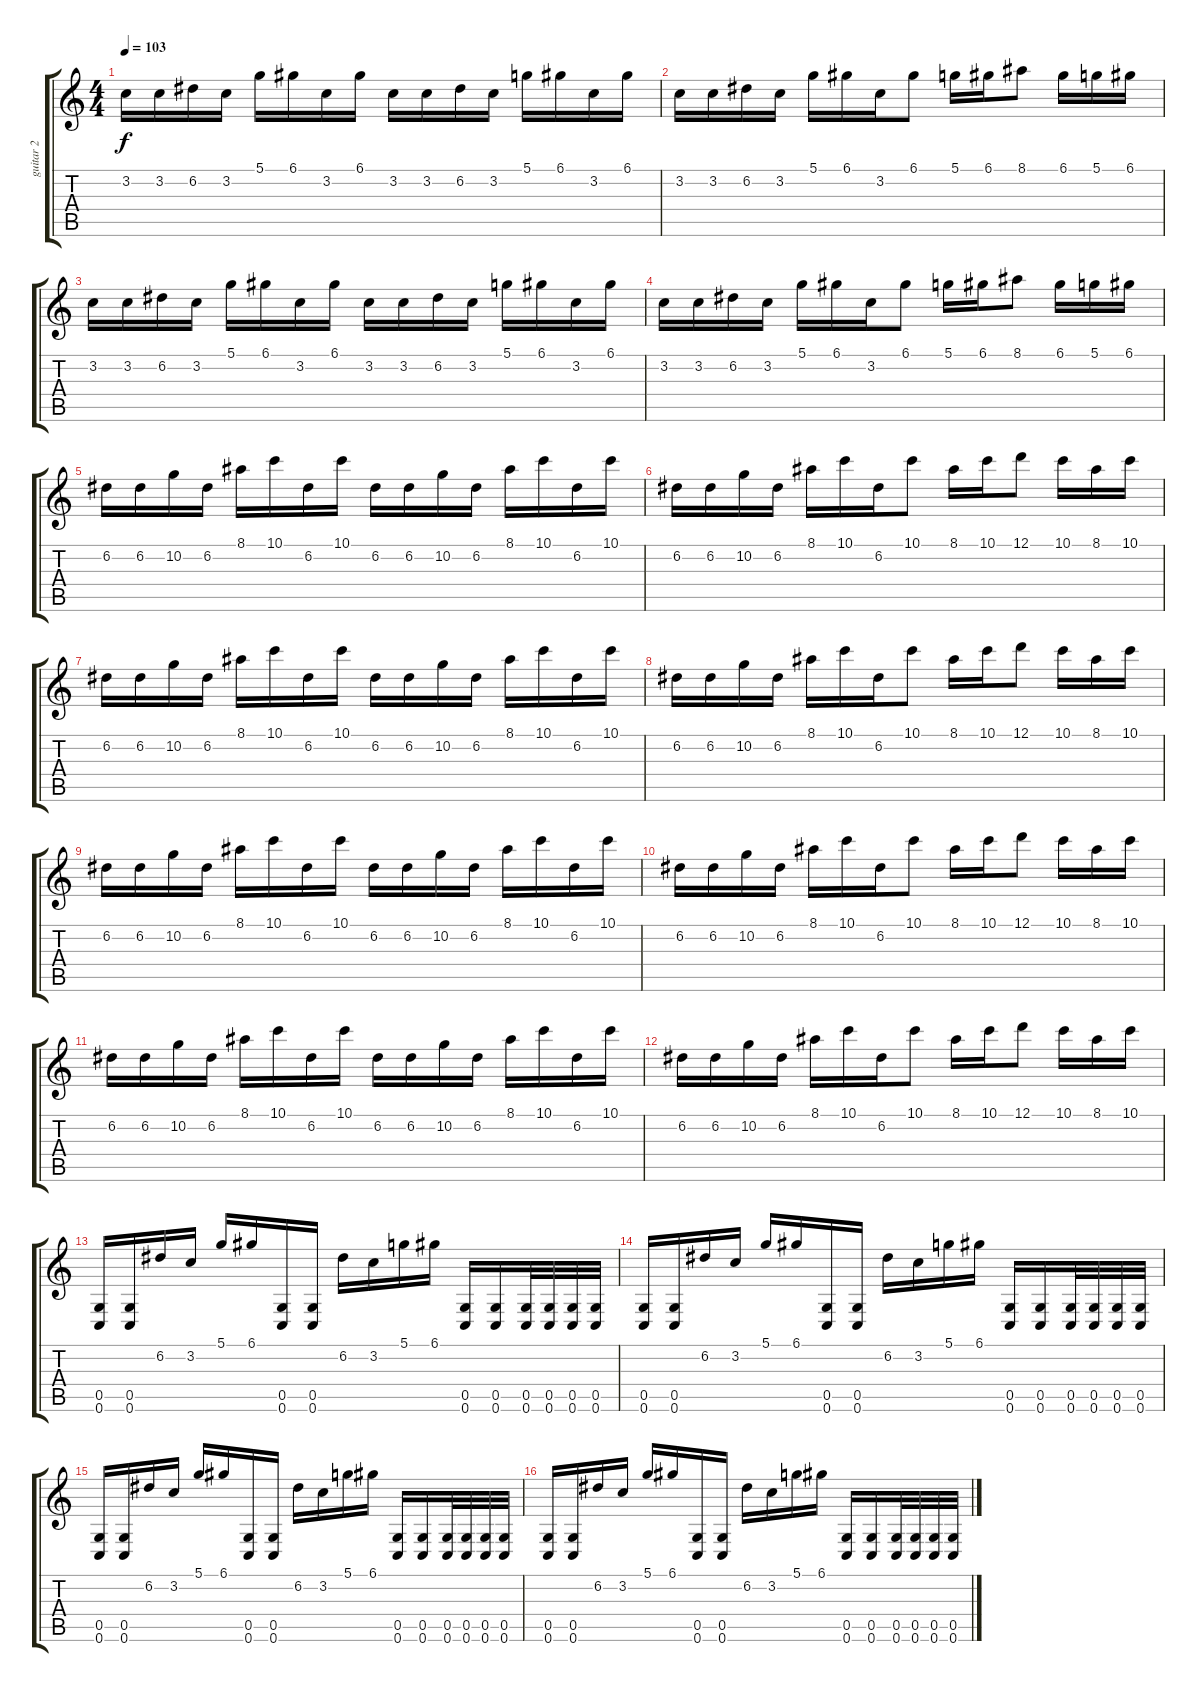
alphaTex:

\track ("guitar 2" "guitar 2") {instrument overdrivenguitar}
\staff {score tabs}
\tuning (D4 A3 F3 C3 G2 C2) {hide}
\ts (4 4)
\tempo 103
\clef g2
\ks c
3.2.16{dy f} 3.2.16 6.2.16 3.2.16 5.1.16 6.1.16 3.2.16 6.1.16 3.2.16 3.2.16 6.2.16 3.2.16 5.1.16 6.1.16 3.2.16 6.1.16 |
3.2.16 3.2.16 6.2.16 3.2.16 5.1.16 6.1.16 3.2.16 6.1.8 5.1.16 6.1.16 8.1.8 6.1.16 5.1.16 6.1.16 |
3.2.16 3.2.16 6.2.16 3.2.16 5.1.16 6.1.16 3.2.16 6.1.16 3.2.16 3.2.16 6.2.16 3.2.16 5.1.16 6.1.16 3.2.16 6.1.16 |
3.2.16 3.2.16 6.2.16 3.2.16 5.1.16 6.1.16 3.2.16 6.1.8 5.1.16 6.1.16 8.1.8 6.1.16 5.1.16 6.1.16 |
6.2.16 6.2.16 10.2.16 6.2.16 8.1.16 10.1.16 6.2.16 10.1.16 6.2.16 6.2.16 10.2.16 6.2.16 8.1.16 10.1.16 6.2.16 10.1.16 |
6.2.16 6.2.16 10.2.16 6.2.16 8.1.16 10.1.16 6.2.16 10.1.8 8.1.16 10.1.16 12.1.8 10.1.16 8.1.16 10.1.16 |
6.2.16 6.2.16 10.2.16 6.2.16 8.1.16 10.1.16 6.2.16 10.1.16 6.2.16 6.2.16 10.2.16 6.2.16 8.1.16 10.1.16 6.2.16 10.1.16 |
6.2.16 6.2.16 10.2.16 6.2.16 8.1.16 10.1.16 6.2.16 10.1.8 8.1.16 10.1.16 12.1.8 10.1.16 8.1.16 10.1.16 |
6.2.16 6.2.16 10.2.16 6.2.16 8.1.16 10.1.16 6.2.16 10.1.16 6.2.16 6.2.16 10.2.16 6.2.16 8.1.16 10.1.16 6.2.16 10.1.16 |
6.2.16 6.2.16 10.2.16 6.2.16 8.1.16 10.1.16 6.2.16 10.1.8 8.1.16 10.1.16 12.1.8 10.1.16 8.1.16 10.1.16 |
6.2.16 6.2.16 10.2.16 6.2.16 8.1.16 10.1.16 6.2.16 10.1.16 6.2.16 6.2.16 10.2.16 6.2.16 8.1.16 10.1.16 6.2.16 10.1.16 |
6.2.16 6.2.16 10.2.16 6.2.16 8.1.16 10.1.16 6.2.16 10.1.8 8.1.16 10.1.16 12.1.8 10.1.16 8.1.16 10.1.16 |
(0.5 0.6).16 (0.5 0.6).16 6.2.16 3.2.16 5.1.16 6.1.16 (0.5 0.6).16 (0.5 0.6).16 6.2.16 3.2.16 5.1.16 6.1.16 (0.5 0.6).16 (0.5 0.6).16 (0.5 0.6).32 (0.5 0.6).32 (0.5 0.6).32 (0.5 0.6).32 |
(0.5 0.6).16 (0.5 0.6).16 6.2.16 3.2.16 5.1.16 6.1.16 (0.5 0.6).16 (0.5 0.6).16 6.2.16 3.2.16 5.1.16 6.1.16 (0.5 0.6).16 (0.5 0.6).16 (0.5 0.6).32 (0.5 0.6).32 (0.5 0.6).32 (0.5 0.6).32 |
(0.5 0.6).16 (0.5 0.6).16 6.2.16 3.2.16 5.1.16 6.1.16 (0.5 0.6).16 (0.5 0.6).16 6.2.16 3.2.16 5.1.16 6.1.16 (0.5 0.6).16 (0.5 0.6).16 (0.5 0.6).32 (0.5 0.6).32 (0.5 0.6).32 (0.5 0.6).32 |
(0.5 0.6).16 (0.5 0.6).16 6.2.16 3.2.16 5.1.16 6.1.16 (0.5 0.6).16 (0.5 0.6).16 6.2.16 3.2.16 5.1.16 6.1.16 (0.5 0.6).16 (0.5 0.6).16 (0.5 0.6).32 (0.5 0.6).32 (0.5 0.6).32 (0.5 0.6).32
